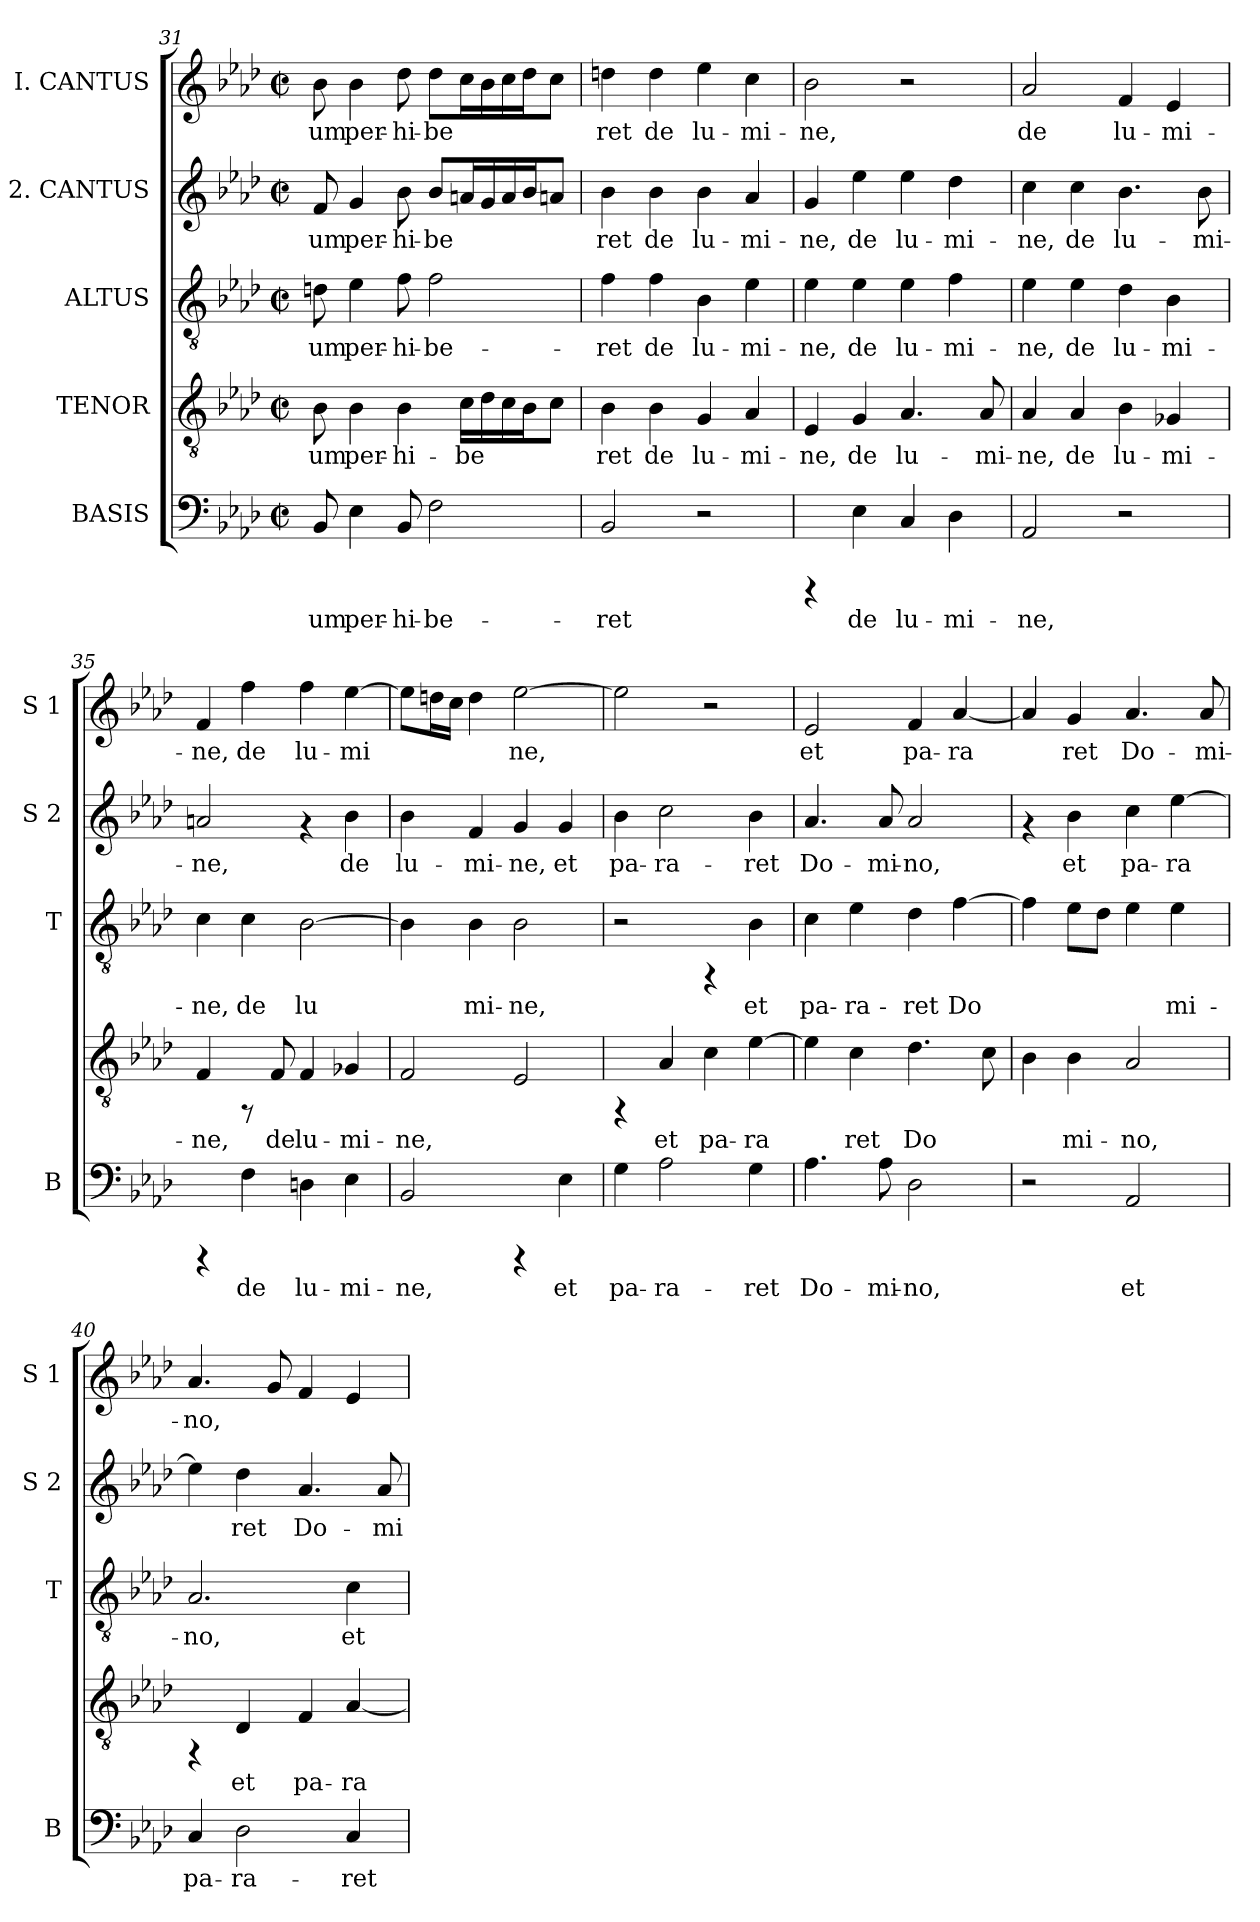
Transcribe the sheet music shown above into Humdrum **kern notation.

**kern	**text	**kern	**text	**kern	**text	**kern	**text	**kern	**text
*part5	*part5	*part4	*part4	*part3	*part3	*part2	*part2	*part1	*part1
*staff5	*staff5	*staff4	*staff4	*staff3	*staff3	*staff2	*staff2	*staff1	*staff1
*I"BASIS	*	*I"TENOR	*	*I"ALTUS	*	*I"2. CANTUS	*	*I"I. CANTUS	*
*I'B	*	*	*	*I'T	*	*I'S 2	*	*I'S 1	*
*clefF4	*	*clefGv2	*	*clefGv2	*	*clefG2	*	*clefG2	*
*k[b-e-a-d-]	*	*k[b-e-a-d-]	*	*k[b-e-a-d-]	*	*k[b-e-a-d-]	*	*k[b-e-a-d-]	*
*A-:	*	*A-:	*	*A-:	*	*A-:	*	*A-:	*
*M2/2	*	*M2/2	*	*M2/2	*	*M2/2	*	*M2/2	*
*met(c|)	*	*met(c|)	*	*met(c|)	*	*met(c|)	*	*met(c|)	*
=31	=31	=31	=31	=31	=31	=31	=31	=31	=31
!	!LO:LY:b:cj	!	!LO:LY:b:cj	!	!LO:LY:b:cj	!	!LO:LY:b:cj	!	!LO:LY:b:cj
8BB-/	-um	8B-\	-um	8dn\	-um	8f/	-um	8b-\	-um
!	!LO:LY:b:cj	!	!LO:LY:b:cj	!	!LO:LY:b:cj	!	!LO:LY:b:cj	!	!LO:LY:b:cj
4E-\	per-	4B-\	per-	4e-\	per-	4g/	per-	4b-\	per-
!	!LO:LY:b:cj	!	!LO:LY:b:cj	!	!LO:LY:b:cj	!	!LO:LY:b:cj	!	!LO:LY:b:cj
8BB-/	-hi-	4B-\	-hi-	8f\	-hi-	8b-\	-hi-	8dd-\	-hi-
!	!LO:LY:b:cj	!	!	!	!LO:LY:b:cj	!	!LO:LY:b:cj	!	!LO:LY:b:cj
2F\	-be-	.	.	2f\	-be-	8b-/L	-be-	8dd-\L	-be-
!	!	!	!LO:LY:b:cj	!	!	!	!LO:LY:b:cj	!	!LO:LY:b:cj
.	.	16c\L	-be-	.	.	16an/	--	16cc\	--
!	!	!	!LO:LY:b:cj	!	!	!	!LO:LY:b:cj	!	!LO:LY:b:cj
.	.	16d-\	--	.	.	16g/	--	16b-\	--
!	!	!	!LO:LY:b:cj	!	!	!	!LO:LY:b:cj	!	!LO:LY:b:cj
.	.	16c\	--	.	.	16a/	--	16cc\	--
!	!	!	!LO:LY:b:cj	!	!	!	!LO:LY:b:cj	!	!LO:LY:b:cj
.	.	16B-\	--	.	.	16b-/	--	16dd-\	--
!	!	!	!LO:LY:b:cj	!	!	!	!LO:LY:b:cj	!	!LO:LY:b:cj
.	.	8c\J	--	.	.	8an/J	--	8cc\J	--
=32	=32	=32	=32	=32	=32	=32	=32	=32	=32
!	!LO:LY:b:cj	!	!LO:LY:b:cj	!	!LO:LY:b:cj	!	!LO:LY:b:cj	!	!LO:LY:b:cj
2BB-/	-ret	4B-\	-ret	4f\	-ret	4b-\	-ret	4ddn\	-ret
!	!	!	!LO:LY:b:cj	!	!LO:LY:b:cj	!	!LO:LY:b:cj	!	!LO:LY:b:cj
.	.	4B-\	de	4f\	de	4b-\	de	4dd\	de
!	!	!	!LO:LY:b:cj	!	!LO:LY:b:cj	!	!LO:LY:b:cj	!	!LO:LY:b:cj
2r	.	4G/	lu-	4B-\	lu-	4b-\	lu-	4ee-\	lu-
!	!	!	!LO:LY:b:cj	!	!LO:LY:b:cj	!	!LO:LY:b:cj	!	!LO:LY:b:cj
.	.	4A-/	-mi-	4e-\	-mi-	4a-/	-mi-	4cc\	-mi-
!!LO:PB:g=z
=33	=33	=33	=33	=33	=33	=33	=33	=33	=33
!	!	!	!LO:LY:b:cj	!	!LO:LY:b:cj	!	!LO:LY:b:cj	!	!LO:LY:b:cj
4rCCC	.	4E-/	-ne,	4e-\	-ne,	4g/	-ne,	2b-\	-ne,
!	!LO:LY:b:cj	!	!LO:LY:b:cj	!	!LO:LY:b:cj	!	!LO:LY:b:cj	!	!
4E-\	de	4G/	de	4e-\	de	4ee-\	de	.	.
!	!LO:LY:b:cj	!	!LO:LY:b:cj	!	!LO:LY:b:cj	!	!LO:LY:b:cj	!	!
4C/	lu-	4.A-/	lu-	4e-\	lu-	4ee-\	lu-	2r	.
!	!LO:LY:b:cj	!	!	!	!LO:LY:b:cj	!	!LO:LY:b:cj	!	!
4D-\	-mi-	.	.	4f\	-mi-	4dd-\	-mi-	.	.
!	!	!	!LO:LY:b:cj	!	!	!	!	!	!
.	.	8A-/	-mi-	.	.	.	.	.	.
=34	=34	=34	=34	=34	=34	=34	=34	=34	=34
!	!LO:LY:b:cj	!	!LO:LY:b:cj	!	!LO:LY:b:cj	!	!LO:LY:b:cj	!	!LO:LY:b:cj
2AA-/	-ne,	4A-/	-ne,	4e-\	-ne,	4cc\	-ne,	2a-/	de
!	!	!	!LO:LY:b:cj	!	!LO:LY:b:cj	!	!LO:LY:b:cj	!	!
.	.	4A-/	de	4e-\	de	4cc\	de	.	.
!	!	!	!LO:LY:b:cj	!	!LO:LY:b:cj	!	!LO:LY:b:cj	!	!LO:LY:b:cj
2r	.	4B-\	lu-	4d-\	lu-	4.b-\	lu-	4f/	lu-
!	!	!	!LO:LY:b:cj	!	!LO:LY:b:cj	!	!	!	!LO:LY:b:cj
.	.	4G-X/	-mi-	4B-\	-mi-	.	.	4e-/	-mi-
!	!	!	!	!	!	!	!LO:LY:b:cj	!	!
.	.	.	.	.	.	8b-\	-mi-	.	.
=35	=35	=35	=35	=35	=35	=35	=35	=35	=35
!	!	!	!LO:LY:b:cj	!	!LO:LY:b:cj	!	!LO:LY:b:cj	!	!LO:LY:b:cj
4rCCC	.	4F/	-ne,	4c\	-ne,	2an/	-ne,	4f/	-ne,
!	!LO:LY:b:cj	!	!	!	!LO:LY:b:cj	!	!	!	!LO:LY:b:cj
4F\	de	8rFF	.	4c\	de	.	.	4ff\	de
!	!	!	!LO:LY:b:cj	!	!	!	!	!	!
.	.	8F/	de	.	.	.	.	.	.
!	!LO:LY:b:cj	!	!LO:LY:b:cj	!	!LO:LY:b:cj	!	!	!	!LO:LY:b:cj
4Dn\	lu-	4F/	lu-	[>2B-\	lu-	4rf	.	4ff\	lu-
!	!LO:LY:b:cj	!	!LO:LY:b:cj	!	!	!	!LO:LY:b:cj	!	!LO:LY:b:cj
4E-\	-mi-	4G-X/	-mi-	.	.	4b-\	de	[>4ee-\	-mi-
=36	=36	=36	=36	=36	=36	=36	=36	=36	=36
!	!LO:LY:b:cj	!	!LO:LY:b:cj	!	!LO:LY:b:cj	!	!LO:LY:b:cj	!	!LO:LY:b:cj
2BB-/	-ne,	2F/	-ne,	4B-\]	--	4b-\	lu-	8ee-\L]	--
!	!	!	!	!	!	!	!	!	!LO:LY:b:cj
.	.	.	.	.	.	.	.	16dd\	--
!	!	!	!	!	!	!	!	!	!LO:LY:b:cj
.	.	.	.	.	.	.	.	16cc\J	--
!	!	!	!	!	!LO:LY:b:cj	!	!LO:LY:b:cj	!	!LO:LY:b:cj
.	.	.	.	4B-\	-mi-	4f/	-mi-	4dd\	--
!	!	!	!LO:LY:b:cj	!	!LO:LY:b:cj	!	!LO:LY:b:cj	!	!LO:LY:b:cj
4rCCC	.	2E-/	.	2B-\	-ne,	4g/	-ne,	[>2ee-\	-ne,
!	!LO:LY:b:cj	!	!	!	!	!	!LO:LY:b:cj	!	!
4E-\	et	.	.	.	.	4g/	et	.	.
=37	=37	=37	=37	=37	=37	=37	=37	=37	=37
!	!LO:LY:b:cj	!	!	!	!	!	!LO:LY:b:cj	!	!LO:LY:b:cj
4G\	pa-	4rFF	.	2r	.	4b-\	pa-	2ee-\]	.
!	!LO:LY:b:cj	!	!LO:LY:b:cj	!	!	!	!LO:LY:b:cj	!	!
2A-\	-ra-	4A-/	et	.	.	2cc\	-ra-	.	.
!	!	!	!LO:LY:b:cj	!	!	!	!	!	!
.	.	4c\	pa-	4rFF	.	.	.	2r	.
!	!LO:LY:b:cj	!	!LO:LY:b:cj	!	!LO:LY:b:cj	!	!LO:LY:b:cj	!	!
4G\	-ret	[>4e-\	-ra-	4B-\	et	4b-\	-ret	.	.
=38	=38	=38	=38	=38	=38	=38	=38	=38	=38
!	!LO:LY:b:cj	!	!LO:LY:b:cj	!	!LO:LY:b:cj	!	!LO:LY:b:cj	!	!LO:LY:b:cj
4.A-\	Do-	4e-\]	--	4c\	pa-	4.a-/	Do-	2e-/	et
!	!	!	!LO:LY:b:cj	!	!LO:LY:b:cj	!	!	!	!
.	.	4c\	-ret	4e-\	-ra-	.	.	.	.
!	!LO:LY:b:cj	!	!	!	!	!	!LO:LY:b:cj	!	!
8A-\	-mi-	.	.	.	.	8a-/	-mi-	.	.
!	!LO:LY:b:cj	!	!LO:LY:b:cj	!	!LO:LY:b:cj	!	!LO:LY:b:cj	!	!LO:LY:b:cj
2D-\	-no,	4.d-\	Do-	4d-\	-ret	2a-/	-no,	4f/	pa-
!	!	!	!	!	!LO:LY:b:cj	!	!	!	!LO:LY:b:cj
.	.	.	.	[<4f\	Do-	.	.	[<4a-/	-ra-
!	!	!	!LO:LY:b:cj	!	!	!	!	!	!
.	.	8c\	--	.	.	.	.	.	.
!!LO:LB:g=z
=39	=39	=39	=39	=39	=39	=39	=39	=39	=39
!	!	!	!LO:LY:b:cj	!	!LO:LY:b:cj	!	!	!	!LO:LY:b:cj
2r	.	4B-\	--	4f\]	--	4rf	.	4a-/]	--
!	!	!	!LO:LY:b:cj	!	!LO:LY:b:cj	!	!LO:LY:b:cj	!	!LO:LY:b:cj
.	.	4B-\	-mi-	8e-\L	--	4b-\	et	4g/	-ret
!	!	!	!	!	!LO:LY:b:cj	!	!	!	!
.	.	.	.	8d-\J	--	.	.	.	.
!	!LO:LY:b:cj	!	!LO:LY:b:cj	!	!LO:LY:b:cj	!	!LO:LY:b:cj	!	!LO:LY:b:cj
2AA-/	et	2A-/	-no,	4e-\	--	4cc\	pa-	4.a-/	Do-
!	!	!	!	!	!LO:LY:b:cj	!	!LO:LY:b:cj	!	!
.	.	.	.	4e-\	-mi-	[>4ee-\	-ra-	.	.
!	!	!	!	!	!	!	!	!	!LO:LY:b:cj
.	.	.	.	.	.	.	.	8a-/	-mi-
=40	=40	=40	=40	=40	=40	=40	=40	=40	=40
!	!LO:LY:b:cj	!	!	!	!LO:LY:b:cj	!	!LO:LY:b:cj	!	!LO:LY:b:cj
4C/	pa-	4rFF	.	2.A-/	-no,	4ee-\]	--	4.a-/	-no,
!	!LO:LY:b:cj	!	!LO:LY:b:cj	!	!	!	!LO:LY:b:cj	!	!
2D-\	-ra-	4D-/	et	.	.	4dd-\	-ret	.	.
!	!	!	!	!	!	!	!	!	!LO:LY:b:cj
.	.	.	.	.	.	.	.	8g/	.
!	!	!	!LO:LY:b:cj	!	!	!	!LO:LY:b:cj	!	!LO:LY:b:cj
.	.	4F/	pa-	.	.	4.a-/	Do-	4f/	.
!	!LO:LY:b:cj	!	!LO:LY:b:cj	!	!LO:LY:b:cj	!	!	!	!LO:LY:b:cj
4C/	-ret	[<4A-/	-ra-	4c\	et	.	.	4e-/	.
!	!	!	!	!	!	!	!LO:LY:b:cj	!	!
.	.	.	.	.	.	8a-/	-mi-	.	.
=	=	=	=	=	=	=	=	=	=
*-	*-	*-	*-	*-	*-	*-	*-	*-	*-
